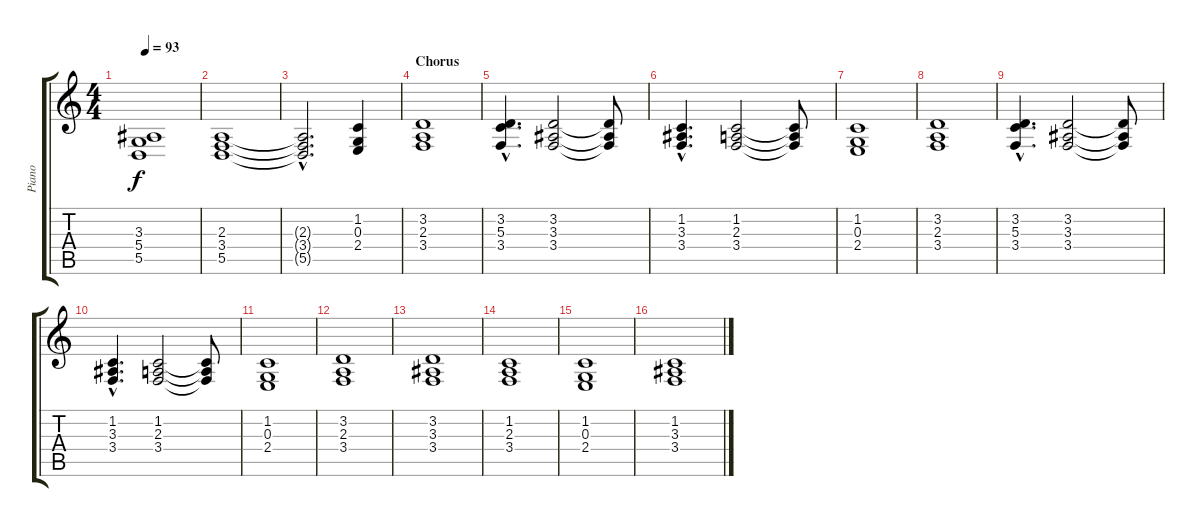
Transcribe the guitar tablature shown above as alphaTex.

\track ("Piano" "Piano") {instrument electricpiano2}
\staff {score tabs}
\tuning (E4 B3 G3 D3 A2 E2) {hide}
\ts (4 4)
\tempo 93
\clef g2
\ks c
(3.3 5.4 5.5).1{dy f} |
(2.3 3.4 5.5).1 |
(2.3{hac t} 3.4{hac t} 5.5{hac t}).2{d} (1.2 0.3 2.4).4 |
\section ("" "Chorus")
(3.2 2.3 3.4).1 |
(3.2{hac} 5.3{hac} 3.4{hac}).4{d} (3.2 3.3 3.4).2 (3.2{t} 3.3{t} 3.4{t}).8 |
(1.2{hac} 3.3{hac} 3.4{hac}).4{d} (1.2 2.3 3.4).2 (1.2{t} 2.3{t} 3.4{t}).8 |
(1.2 0.3 2.4).1 |
(3.2 2.3 3.4).1 |
(3.2{hac} 5.3{hac} 3.4{hac}).4{d} (3.2 3.3 3.4).2 (3.2{t} 3.3{t} 3.4{t}).8 |
(1.2{hac} 3.3{hac} 3.4{hac}).4{d} (1.2 2.3 3.4).2 (1.2{t} 2.3{t} 3.4{t}).8 |
(1.2 0.3 2.4).1 |
(3.2 2.3 3.4).1 |
(3.2 3.3 3.4).1 |
(1.2 2.3 3.4).1 |
(1.2 0.3 2.4).1 |
(1.2 3.3 3.4).1
